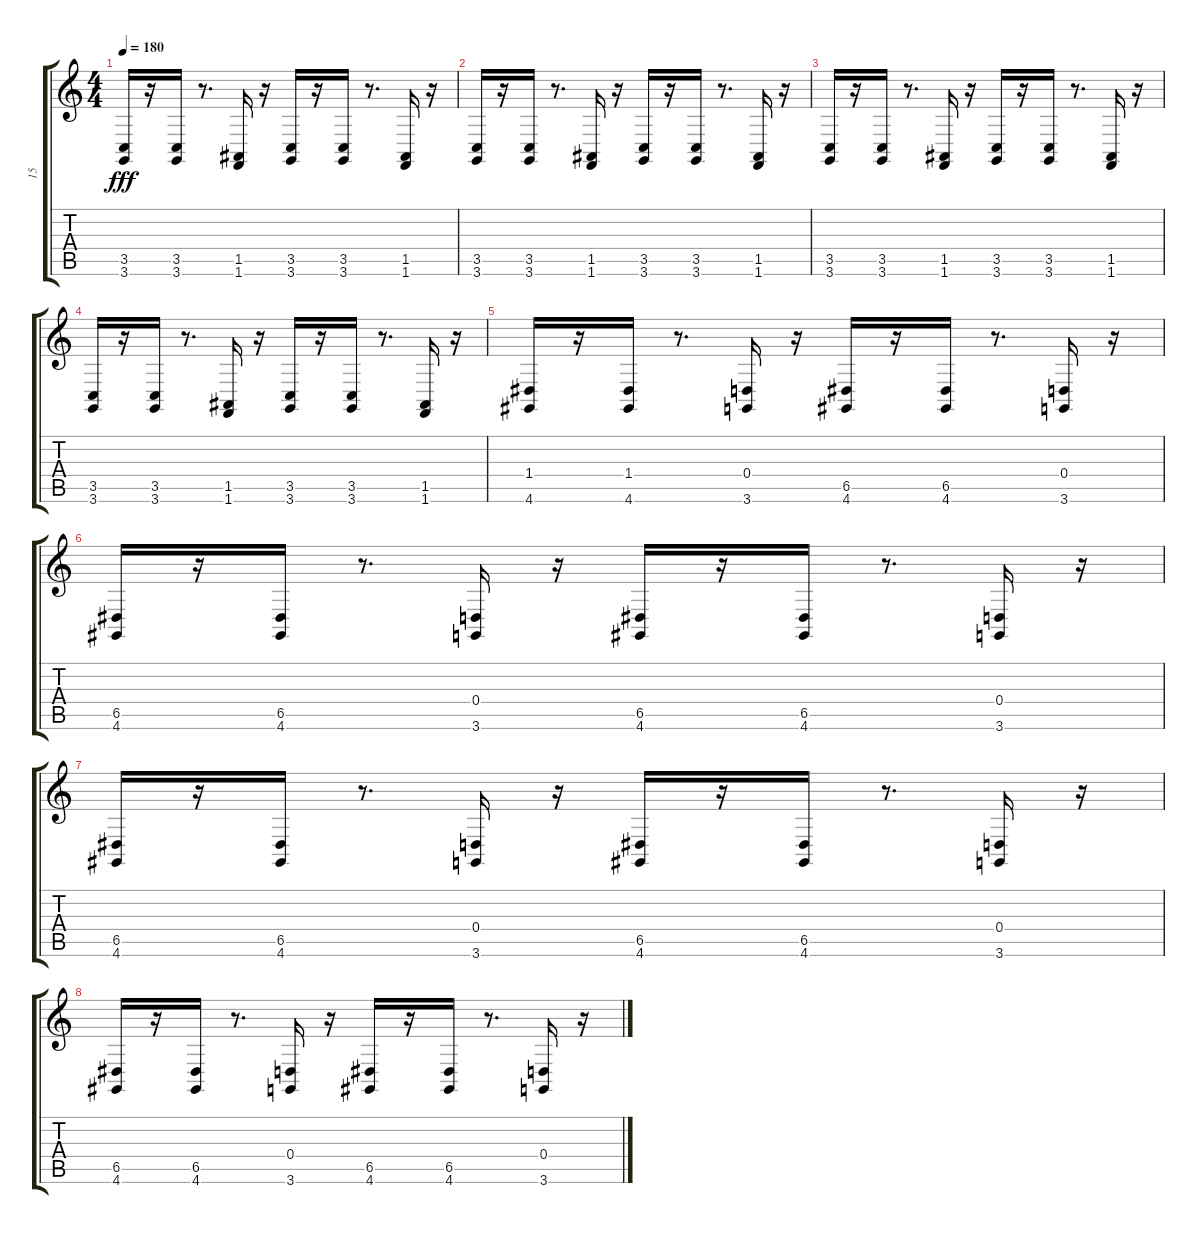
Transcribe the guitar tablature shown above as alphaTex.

\track ("15" "15") {instrument pad3polysynth}
\staff {score tabs}
\tuning (E4 B3 G3 D3 A2 E2) {hide}
\ts (4 4)
\tempo 180
\clef g2
\ks c
(3.5 3.6).16{dy fff} r.16 (3.5 3.6).16 r.8{d} (1.5 1.6).16 r.16 (3.5 3.6).16 r.16 (3.5 3.6).16 r.8{d} (1.5 1.6).16 r.16 |
(3.5 3.6).16 r.16 (3.5 3.6).16 r.8{d} (1.5 1.6).16 r.16 (3.5 3.6).16 r.16 (3.5 3.6).16 r.8{d} (1.5 1.6).16 r.16 |
(3.5 3.6).16 r.16 (3.5 3.6).16 r.8{d} (1.5 1.6).16 r.16 (3.5 3.6).16 r.16 (3.5 3.6).16 r.8{d} (1.5 1.6).16 r.16 |
(3.5 3.6).16 r.16 (3.5 3.6).16 r.8{d} (1.5 1.6).16 r.16 (3.5 3.6).16 r.16 (3.5 3.6).16 r.8{d} (1.5 1.6).16 r.16 |
(1.4 4.6).16 r.16 (1.4 4.6).16 r.8{d} (0.4 3.6).16 r.16 (6.5 4.6).16 r.16 (6.5 4.6).16 r.8{d} (0.4 3.6).16 r.16 |
(6.5 4.6).16 r.16 (6.5 4.6).16 r.8{d} (0.4 3.6).16 r.16 (6.5 4.6).16 r.16 (6.5 4.6).16 r.8{d} (0.4 3.6).16 r.16 |
(6.5 4.6).16 r.16 (6.5 4.6).16 r.8{d} (0.4 3.6).16 r.16 (6.5 4.6).16 r.16 (6.5 4.6).16 r.8{d} (0.4 3.6).16 r.16 |
(6.5 4.6).16 r.16 (6.5 4.6).16 r.8{d} (0.4 3.6).16 r.16 (6.5 4.6).16 r.16 (6.5 4.6).16 r.8{d} (0.4 3.6).16 r.16
